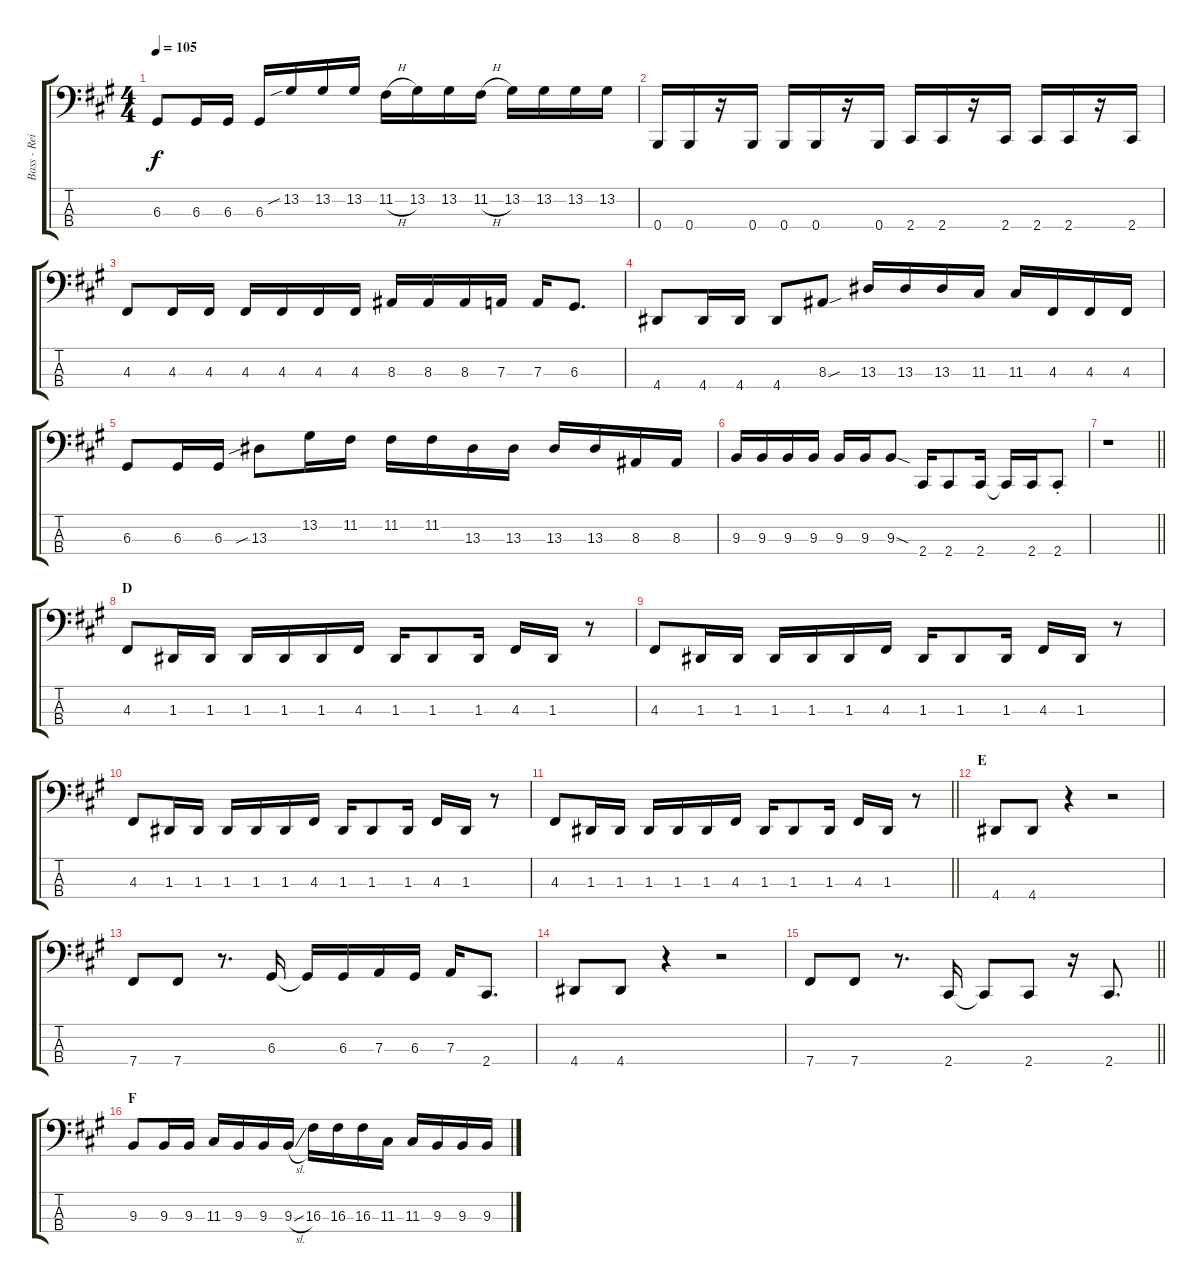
\track ("Bass - Reita" "Bass - Rei") {instrument electricbasspick}
\staff {score tabs}
\tuning (C2 G1 D1 B0) {hide}
\ts (4 4)
\tempo 105
\clef f4
\ks a
6.3.8{dy f} 6.3.16 6.3.16 6.3.16 13.2{sib}.16 13.2.16 13.2.16 11.2{h}.16 13.2.16 13.2.16 11.2{h}.16 13.2.16 13.2.16 13.2.16 13.2.16 |
0.4.16 0.4.16 r.16 0.4.16 0.4.16 0.4.16 r.16 0.4.16 2.4.16 2.4.16 r.16 2.4.16 2.4.16 2.4.16 r.16 2.4.16 |
4.3.8 4.3.16 4.3.16 4.3.16 4.3.16 4.3.16 4.3.16 8.3.16 8.3.16 8.3.16 7.3.16 7.3.16 6.3.8{d} |
4.4.8 4.4.16 4.4.16 4.4.8 8.3{sou}.8 13.3.16 13.3.16 13.3.16 11.3.16 11.3.16 4.3.16 4.3.16 4.3.16 |
6.3.8 6.3.16 6.3.16 13.3{sib}.8 13.2.16 11.2.16 11.2.16 11.2.16 13.3.16 13.3.16 13.3.16 13.3.16 8.3.16 8.3.16 |
9.3.16 9.3.16 9.3.16 9.3.16 9.3.16 9.3.16 9.3{sod}.8 2.4.16 2.4.8 2.4.16 2.4{t}.16 2.4.16 2.4{st}.8 |
\barLineRight lightlight
r.1 |
\section ("" "D")
4.3.8 1.3.16 1.3.16 1.3.16 1.3.16 1.3.16 4.3.16 1.3.16 1.3.8 1.3.16 4.3.16 1.3.16 r.8 |
4.3.8 1.3.16 1.3.16 1.3.16 1.3.16 1.3.16 4.3.16 1.3.16 1.3.8 1.3.16 4.3.16 1.3.16 r.8 |
4.3.8 1.3.16 1.3.16 1.3.16 1.3.16 1.3.16 4.3.16 1.3.16 1.3.8 1.3.16 4.3.16 1.3.16 r.8 |
\barLineRight lightlight
4.3.8 1.3.16 1.3.16 1.3.16 1.3.16 1.3.16 4.3.16 1.3.16 1.3.8 1.3.16 4.3.16 1.3.16 r.8 |
\section ("" "E")
4.4.8 4.4.8 r.4 r.2 |
7.4.8 7.4.8 r.8{d} 6.3.16 6.3{t}.16 6.3.16 7.3.16 6.3.16 7.3.16 2.4.8{d} |
4.4.8 4.4.8 r.4 r.2 |
\barLineRight lightlight
7.4.8 7.4.8 r.8{d} 2.4.16 2.4{t}.8 2.4.8 r.16 2.4.8{d} |
\section ("" "F")
9.3.8 9.3.16 9.3.16 11.3.16 9.3.16 9.3.16 9.3{sl}.16 16.3.16 16.3.16 16.3.16 11.3.16 11.3.16 9.3.16 9.3.16 9.3.16
